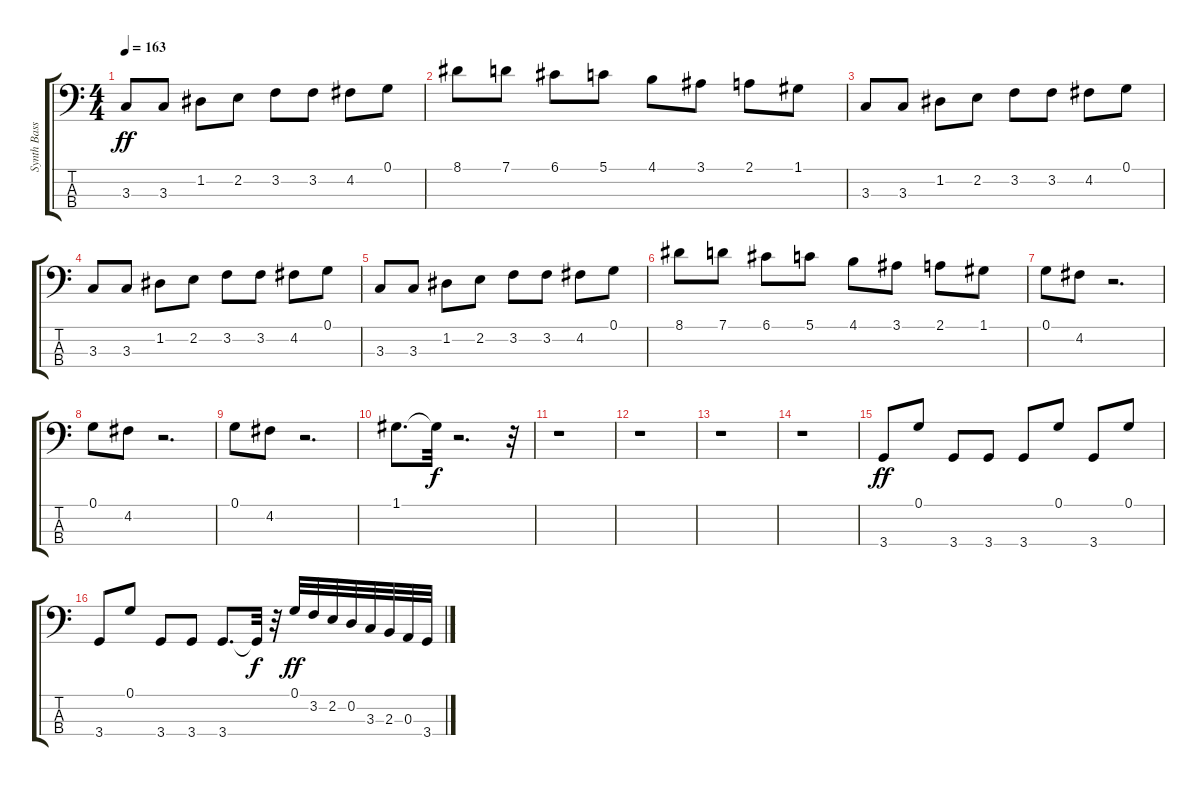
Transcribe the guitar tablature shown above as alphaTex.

\track ("Synth Bass 1" "Synth Bass") {instrument synthbass1}
\staff {score tabs}
\tuning (G2 D2 A1 E1) {hide}
\ts (4 4)
\tempo 163
\clef f4
\ks c
3.3.8{dy ff} 3.3.8 1.2.8 2.2.8 3.2.8 3.2.8 4.2.8 0.1.8 |
8.1.8 7.1.8 6.1.8 5.1.8 4.1.8 3.1.8 2.1.8 1.1.8 |
3.3.8 3.3.8 1.2.8 2.2.8 3.2.8 3.2.8 4.2.8 0.1.8 |
3.3.8 3.3.8 1.2.8 2.2.8 3.2.8 3.2.8 4.2.8 0.1.8 |
3.3.8 3.3.8 1.2.8 2.2.8 3.2.8 3.2.8 4.2.8 0.1.8 |
8.1.8 7.1.8 6.1.8 5.1.8 4.1.8 3.1.8 2.1.8 1.1.8 |
0.1.8 4.2.8 r.2{d} |
0.1.8 4.2.8 r.2{d} |
0.1.8 4.2.8 r.2{d} |
1.1.8{d} 1.1{t}.32{dy f} r.2{d} r.32 |
r.1 |
r.1 |
r.1 |
r.1 |
3.4.8{dy ff} 0.1.8 3.4.8 3.4.8 3.4.8 0.1.8 3.4.8 0.1.8 |
3.4.8 0.1.8 3.4.8 3.4.8 3.4.8{d} 3.4{t}.32{dy f} r.32 0.1.32{dy ff} 3.2.32 2.2.32 0.2.32 3.3.32 2.3.32 0.3.32 3.4.32
